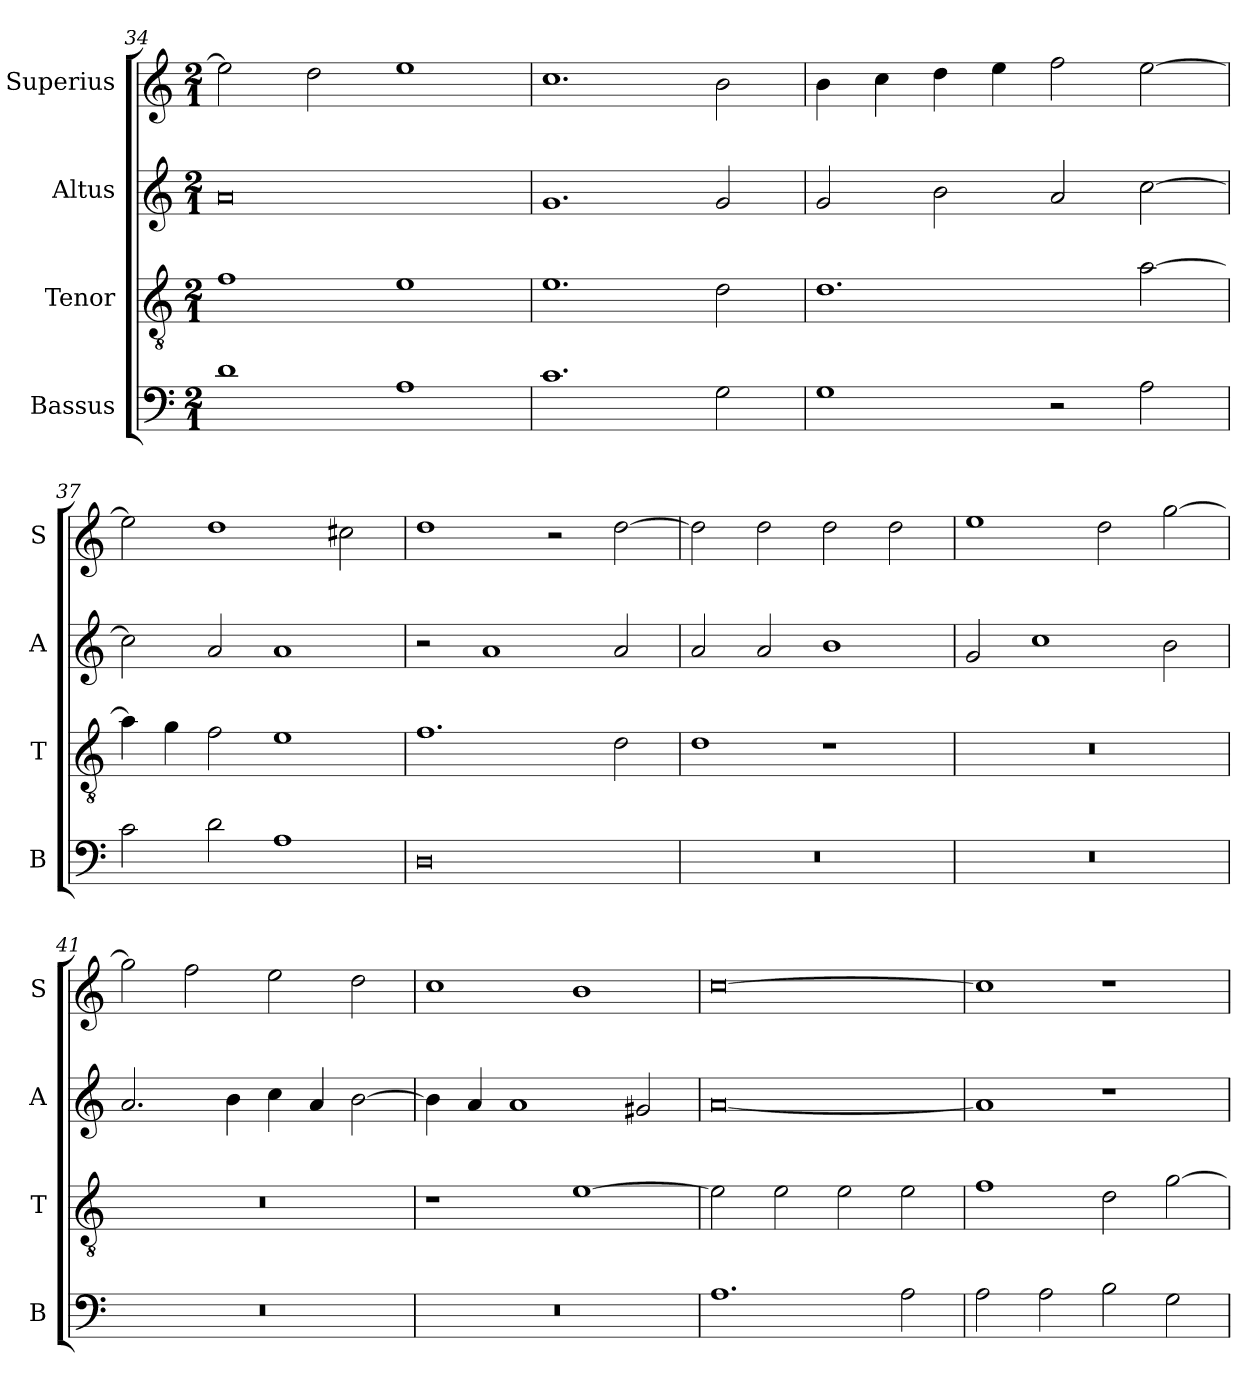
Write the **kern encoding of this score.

**kern	**kern	**kern	**kern
*part4	*part3	*part2	*part1
*staff4	*staff3	*staff2	*staff1
*I"Bassus	*I"Tenor	*I"Altus	*I"Superius
*I'B	*I'T	*I'A	*I'S
*clefF4	*clefGv2	*clefG2	*clefG2
*k[]	*k[]	*k[]	*k[]
*C:	*C:	*C:	*C:
*M2/1	*M2/1	*M2/1	*M2/1
=34	=34	=34	=34
1d	1f	0a	2ee]
.	.	.	2dd
1A	1e	.	1ee
=35	=35	=35	=35
1.c	1.e	1.g	1.cc
2G	2d	2g	2b
=36	=36	=36	=36
1G	1.d	2g	4b
.	.	.	4cc
.	.	2b	4dd
.	.	.	4ee
2r	.	2a	2ff
2A	[2a	[2cc	[2ee
=37	=37	=37	=37
2c	4a]	2cc]	2ee]
.	4g	.	.
2d	2f	2a	1dd
1A	1e	1a	.
.	.	.	2cc#X
=38	=38	=38	=38
0D	1.f	2r	1dd
.	.	1a	.
.	.	.	2r
.	2d	2a	[2dd
=39	=39	=39	=39
0r	1d	2a	2dd]
.	.	2a	2dd
.	1r	1b	2dd
.	.	.	2dd
=40	=40	=40	=40
0r	0r	2g	1ee
.	.	1cc	.
.	.	.	2dd
.	.	2b	[2gg
=41	=41	=41	=41
0r	0r	2.a	2gg]
.	.	.	2ff
.	.	4b	.
.	.	4cc	2ee
.	.	4a	.
.	.	[2b	2dd
=42	=42	=42	=42
0r	1r	4b]	1cc
.	.	4a	.
.	.	1a	.
.	[1e	.	1b
.	.	2g#X	.
=43	=43	=43	=43
1.A	2e]	[0a	[0cc
.	2e	.	.
.	2e	.	.
2A	2e	.	.
=44	=44	=44	=44
2A	1f	1a]	1cc]
2A	.	.	.
2B	2d	1r	1r
2G	[2g	.	.
=	=	=	=
*-	*-	*-	*-
